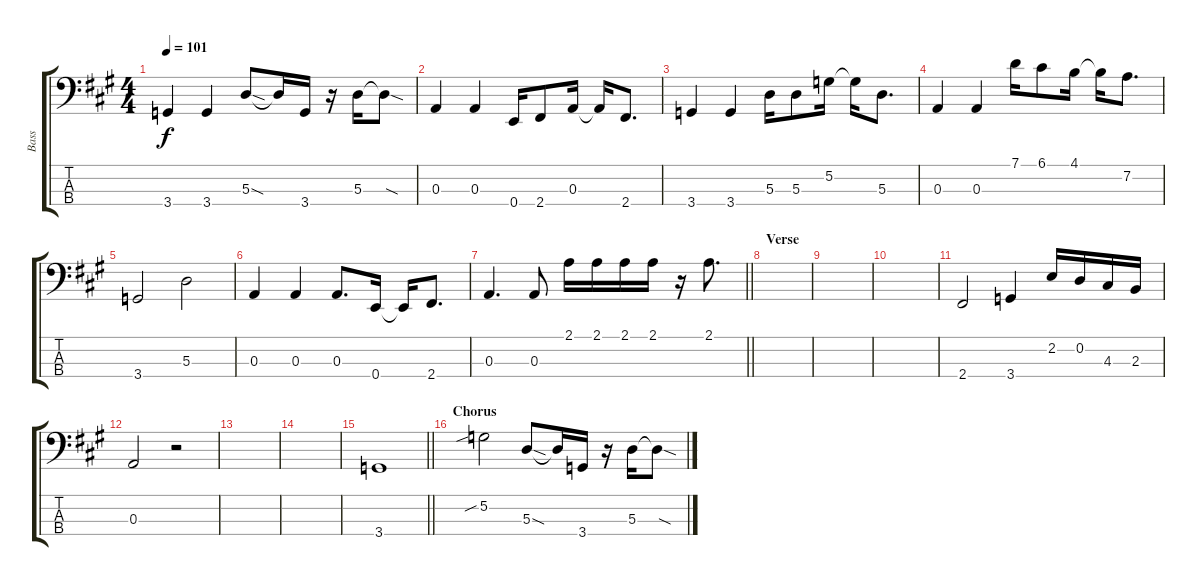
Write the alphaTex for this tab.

\track ("Bass" "Bass") {instrument electricbassfinger}
\staff {score tabs}
\tuning (G2 D2 A1 E1) {hide}
\ts (4 4)
\tempo 101
\clef f4
\ks a
3.4.4{dy f} 3.4.4 5.3{sod}.8 5.3{t}.16 3.4.16 r.16 5.3.16 5.3{sod t}.8 |
0.3.4 0.3.4 0.4.16 2.4.8 0.3.16 0.3{t}.16 2.4.8{d} |
3.4.4 3.4.4 5.3.16 5.3.8 5.2.16 5.2{t}.16 5.3.8{d} |
0.3.4 0.3.4 7.1.16 6.1.8 4.1.16 4.1{t}.16 7.2.8{d} |
3.4.2 5.3.2 |
0.3.4 0.3.4 0.3.8{d} 0.4.16 0.4{t}.16 2.4.8{d} |
\barLineRight lightlight
0.3.4{d} 0.3.8 2.1.16 2.1.16 2.1.16 2.1.16 r.16 2.1.8{d} |
\section ("" "Verse")
|
|
|
2.4.2 3.4.4 2.2.16 0.2.16 4.3.16 2.3.16 |
0.3.2 r.2 |
|
|
\barLineRight lightlight
3.4.1 |
\section ("" "Chorus")
5.2{sib}.2 5.3{sod}.8 5.3{t}.16 3.4.16 r.16 5.3.16 5.3{sod t}.8
